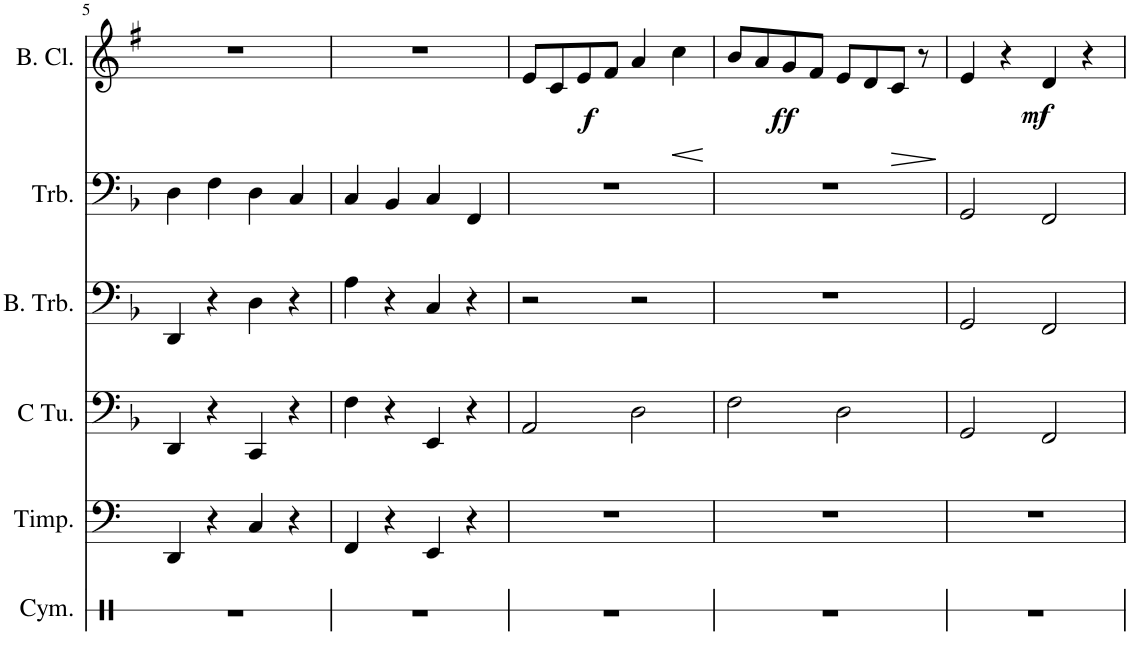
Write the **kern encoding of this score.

**kern	**kern	**kern	**kern	**kern	**kern	**dynam
*part6	*part5	*part4	*part3	*part2	*part1	*part1
*staff6	*staff5	*staff4	*staff3	*staff2	*staff1	*staff1
*I"Cymbal	*I"Timpani	*I"C Tuba	*I"Bass Trombone	*I"Trombone	*I"Bass Clarinet	*
*I'Cym.	*I'Timp.	*I'C Tu.	*I'B. Trb.	*I'Trb.	*I'B. Cl.	*
!!LO:PB:g=z
*clefX	*clefF4	*clefF4	*clefF4	*clefF4	*clefG2	*
*	*	*	*	*	*Trd8c14	*
*k[]	*k[]	*k[b-]	*k[b-]	*k[b-]	*k[f#]	*
*M4/4	*M4/4	*M4/4	*M4/4	*M4/4	*M4/4	*
=5	=5	=5	=5	=5	=5	=5
1r	4DD/	4DD/	4DD/	4D\	1r	.
.	4r	4r	4r	4F\	.	.
.	4C/	4CC/	4D\	4D\	.	.
.	4r	4r	4r	4C/	.	.
=6	=6	=6	=6	=6	=6	=6
1r	4FF/	4F\	4A\	4C/	1r	.
.	4r	4r	4r	4BB-/	.	.
.	4EE/	4EE/	4C/	4C/	.	.
.	4r	4r	4r	4FF/	.	.
=7	=7	=7	=7	=7	=7	=7
1r	1r	2AA/	2r	1r	8e/L	.
!	!	!	!	!	!	!LO:DY:b
.	.	.	.	.	8c/	f
.	.	.	.	.	8e/	.
.	.	.	.	.	8f#/J	.
.	.	2D\	2r	.	4a/	.
!	!	!	!	!	!	!LO:HP:b
.	.	.	.	.	4cc\	<
.	.	.	.	.	.	[
=8	=8	=8	=8	=8	=8	=8
1r	1r	2F\	1r	1r	8b/L	.
!	!	!	!	!	!	!LO:DY:b
.	.	.	.	.	8a/	ff
.	.	.	.	.	8g/	.
.	.	.	.	.	8f#/J	.
.	.	2D\	.	.	8e/L	.
.	.	.	.	.	8d/	.
!	!	!	!	!	!	!LO:HP:b
.	.	.	.	.	8c/J	>
.	.	.	.	.	8r	.
.	.	.	.	.	.	]
=9	=9	=9	=9	=9	=9	=9
1r	1r	2GG/	2GG/	2GG/	4e/	.
!	!	!	!	!	!	!LO:DY:b
.	.	.	.	.	4r	mf
.	.	2FF/	2FF/	2FF/	4d/	.
.	.	.	.	.	4r	.
=	=	=	=	=	=	=
*-	*-	*-	*-	*-	*-	*-
